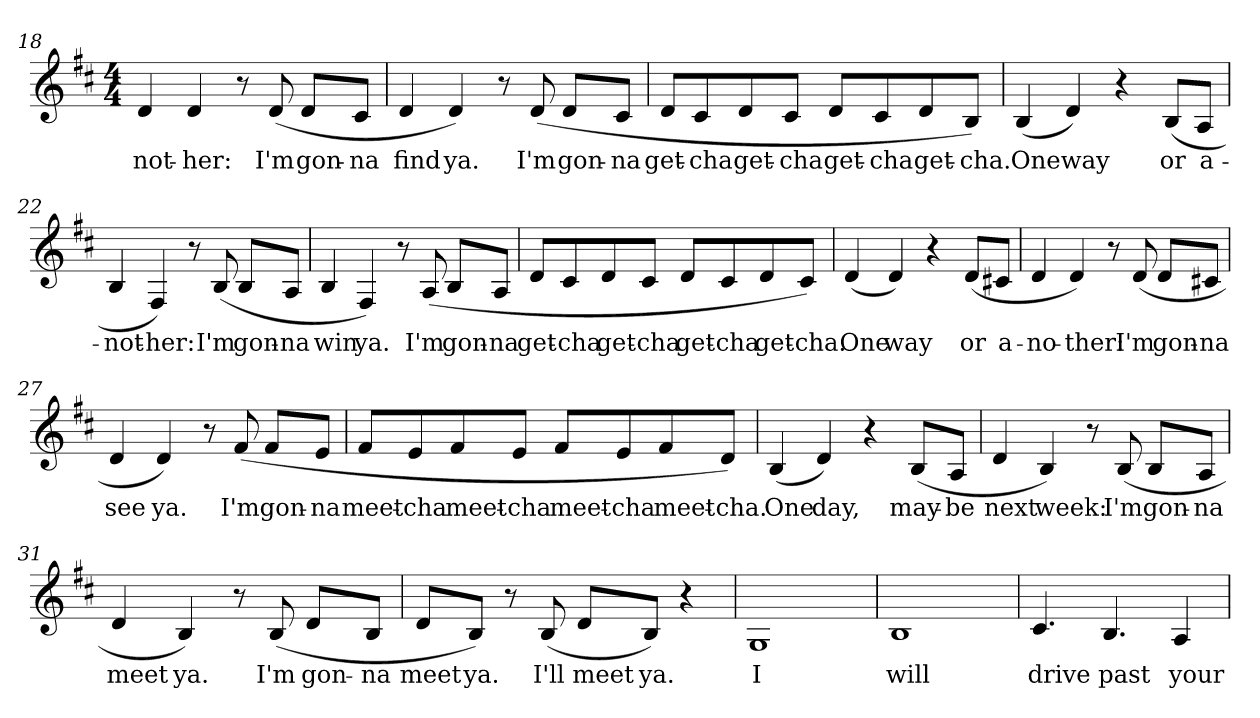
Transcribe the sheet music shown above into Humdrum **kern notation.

**kern	**text
*part1	*part1
*staff1	*staff1
*clefG2	*
*k[f#c#]	*
*D:	*
*M4/4	*
=18	=18
!	!LO:LY:b:color=#000000
4di/	-not-
!	!LO:LY:b:color=#000000
4di/	-her:
8r	.
!	!LO:LY:b:color=#000000
(8di/	I'm
!	!LO:LY:b:color=#000000
8di/L	gon-
!	!LO:LY:b:color=#000000
8c#i/J	-na
!!LO:LB:g=z
=19	=19
!	!LO:LY:b:color=#000000
4di/	find
!	!LO:LY:b:color=#000000
4di/)	ya.
8r	.
!	!LO:LY:b:color=#000000
(8di/	I'm
!	!LO:LY:b:color=#000000
8di/L	gon-
!	!LO:LY:b:color=#000000
8c#i/J	-na
=20	=20
!	!LO:LY:b:color=#000000
8di/L	get-
!	!LO:LY:b:color=#000000
8c#i/	-cha
!	!LO:LY:b:color=#000000
8di/	get-
!	!LO:LY:b:color=#000000
8c#i/J	-cha
!	!LO:LY:b:color=#000000
8di/L	get-
!	!LO:LY:b:color=#000000
8c#i/	-cha
!	!LO:LY:b:color=#000000
8di/	get-
!	!LO:LY:b:color=#000000
8Bi/J)	-cha.
=21	=21
!	!LO:LY:b:color=#000000
(4Bi/	One
!	!LO:LY:b:color=#000000
4di/)	way
4r	.
!	!LO:LY:b:color=#000000
(8Bi/L	or
!	!LO:LY:b:color=#000000
8Ai/J	a-
=22	=22
!	!LO:LY:b:color=#000000
4Bi/	-not-
!	!LO:LY:b:color=#000000
4F#i/)	-her:
8r	.
!	!LO:LY:b:color=#000000
(8Bi/	I'm
!	!LO:LY:b:color=#000000
8Bi/L	gon-
!	!LO:LY:b:color=#000000
8Ai/J	-na
!!LO:LB:g=z
=23	=23
!	!LO:LY:b:color=#000000
4Bi/	win
!	!LO:LY:b:color=#000000
4F#i/)	ya.
8r	.
!	!LO:LY:b:color=#000000
(8Ai/	I'm
!	!LO:LY:b:color=#000000
8Bi/L	gon-
!	!LO:LY:b:color=#000000
8Ai/J	-na
=24	=24
!	!LO:LY:b:color=#000000
8di/L	get-
!	!LO:LY:b:color=#000000
8c#i/	-cha
!	!LO:LY:b:color=#000000
8di/	get-
!	!LO:LY:b:color=#000000
8c#i/J	-cha
!	!LO:LY:b:color=#000000
8di/L	get-
!	!LO:LY:b:color=#000000
8c#i/	-cha
!	!LO:LY:b:color=#000000
8di/	get-
!	!LO:LY:b:color=#000000
8c#i/J)	-cha.
=25	=25
!	!LO:LY:b:color=#000000
(4di/	One
!	!LO:LY:b:color=#000000
4di/)	way
4r	.
!	!LO:LY:b:color=#000000
(8di/L	or
!	!LO:LY:b:color=#000000
8c#Xi/J	a-
=26	=26
!	!LO:LY:b:color=#000000
4di/	-no-
!	!LO:LY:b:color=#000000
4di/)	-ther:
8r	.
!	!LO:LY:b:color=#000000
(8di/	I'm
!	!LO:LY:b:color=#000000
8di/L	gon-
!	!LO:LY:b:color=#000000
8c#Xi/J	-na
!!LO:LB:g=z
=27	=27
!	!LO:LY:b:color=#000000
4di/	see
!	!LO:LY:b:color=#000000
4di/)	ya.
8r	.
!	!LO:LY:b:color=#000000
(8f#i/	I'm
!	!LO:LY:b:color=#000000
8f#i/L	gon-
!	!LO:LY:b:color=#000000
8ei/J	-na
=28	=28
!	!LO:LY:b:color=#000000
8f#i/L	meet-
!	!LO:LY:b:color=#000000
8ei/	-cha
!	!LO:LY:b:color=#000000
8f#i/	meet-
!	!LO:LY:b:color=#000000
8ei/J	-cha
!	!LO:LY:b:color=#000000
8f#i/L	meet-
!	!LO:LY:b:color=#000000
8ei/	-cha
!	!LO:LY:b:color=#000000
8f#i/	meet-
!	!LO:LY:b:color=#000000
8di/J)	-cha.
=29	=29
!	!LO:LY:b:color=#000000
(4Bi/	One
!	!LO:LY:b:color=#000000
4di/)	day,
4r	.
!	!LO:LY:b:color=#000000
(8Bi/L	may-
!	!LO:LY:b:color=#000000
8Ai/J	-be
!!LO:LB:g=z
=30	=30
!	!LO:LY:b:color=#000000
4di/	next
!	!LO:LY:b:color=#000000
4Bi/)	week:
8r	.
!	!LO:LY:b:color=#000000
(8Bi/	I'm
!	!LO:LY:b:color=#000000
8Bi/L	gon-
!	!LO:LY:b:color=#000000
8Ai/J	-na
=31	=31
!	!LO:LY:b:color=#000000
4di/	meet
!	!LO:LY:b:color=#000000
4Bi/)	ya.
8r	.
!	!LO:LY:b:color=#000000
(8Bi/	I'm
!	!LO:LY:b:color=#000000
8di/L	gon-
!	!LO:LY:b:color=#000000
8Bi/J	-na
=32	=32
!	!LO:LY:b:color=#000000
8di/L	meet
!	!LO:LY:b:color=#000000
8Bi/J)	ya.
8r	.
!	!LO:LY:b:color=#000000
(8Bi/	I'll
!	!LO:LY:b:color=#000000
8di/L	meet
!	!LO:LY:b:color=#000000
8Bi/J)	ya.
4r	.
=33	=33
!	!LO:LY:b:color=#000000
1Gi	I
=34	=34
!	!LO:LY:b:color=#000000
1Bi	will
!!LO:LB:g=z
=35	=35
!	!LO:LY:b:color=#000000
4.c#i/	drive
!	!LO:LY:b:color=#000000
4.Bi/	past
!	!LO:LY:b:color=#000000
4Ai/	your
=	=
*-	*-
